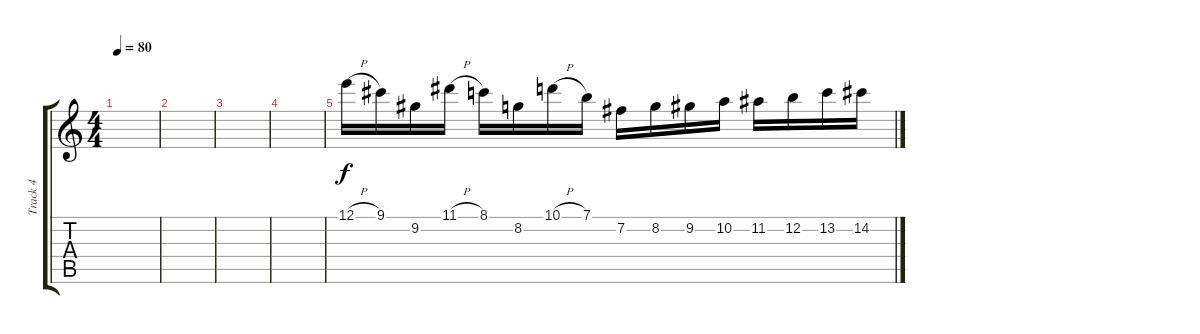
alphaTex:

\track ("Track 4" "Track 4") {instrument distortionguitar}
\staff {score tabs}
\tuning (E4 B3 G3 D3 A2 E2) {hide}
\ts (4 4)
\tempo 80
\clef g2
\ks c
|
|
|
|
12.1{h}.16 9.1.16 9.2.16 11.1{h}.16 8.1.16 8.2.16 10.1{h}.16 7.1.16 7.2.16 8.2.16 9.2.16 10.2.16 11.2.16 12.2.16 13.2.16 14.2.16
